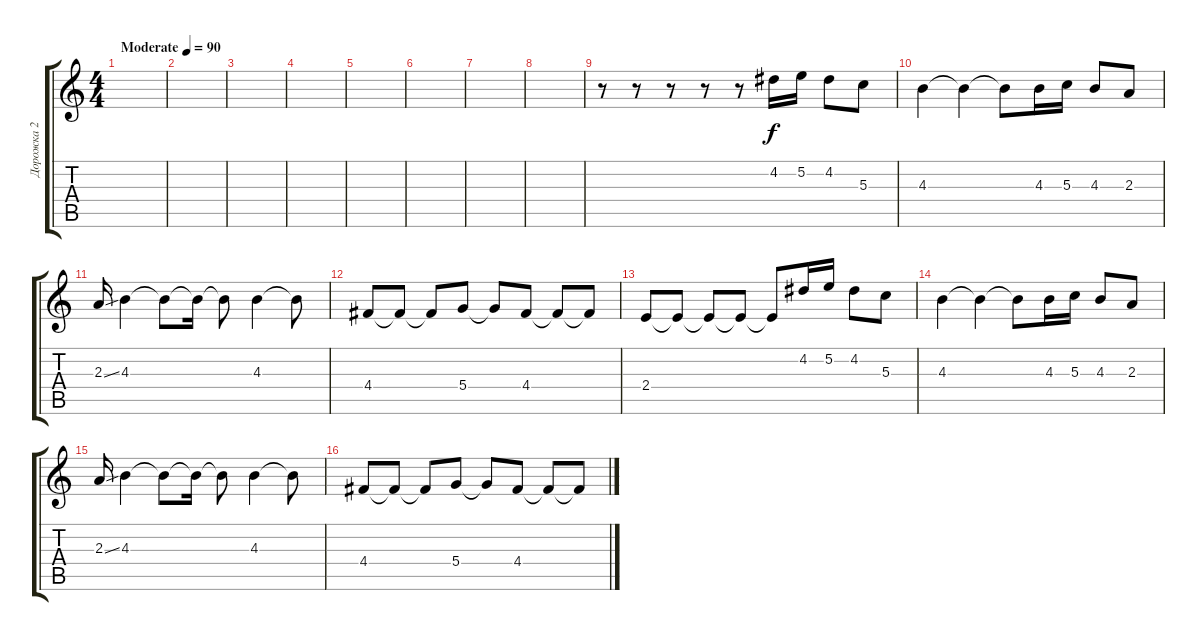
\track ("Дорожка 2" "Дорожка 2") {instrument overdrivenguitar}
\staff {score tabs}
\tuning (E4 B3 G3 D3 A2 E2) {hide}
\ts (4 4)
\tempo (90 "Moderate")
\clef g2
\ks c
|
|
|
|
|
|
|
|
r.8 r.8 r.8 r.8 r.8 4.2.16 5.2.16 4.2.8 5.3.8 |
4.3.4 4.3{t}.4 4.3{t}.8 4.3.16 5.3.16 4.3.8 2.3.8 |
2.3{ss}.16 4.3.4 4.3{t}.8 4.3{t}.16 4.3{t}.8 4.3.4 4.3{t}.8 |
4.4.8 4.4{t}.8 4.4{t}.8 5.4.8 5.4{t}.8 4.4.8 4.4{t}.8 4.4{t}.8 |
2.4.8 2.4{t}.8 2.4{t}.8 2.4{t}.8 2.4{t}.8 4.2.16 5.2.16 4.2.8 5.3.8 |
4.3.4 4.3{t}.4 4.3{t}.8 4.3.16 5.3.16 4.3.8 2.3.8 |
2.3{ss}.16 4.3.4 4.3{t}.8 4.3{t}.16 4.3{t}.8 4.3.4 4.3{t}.8 |
4.4.8 4.4{t}.8 4.4{t}.8 5.4.8 5.4{t}.8 4.4.8 4.4{t}.8 4.4{t}.8
